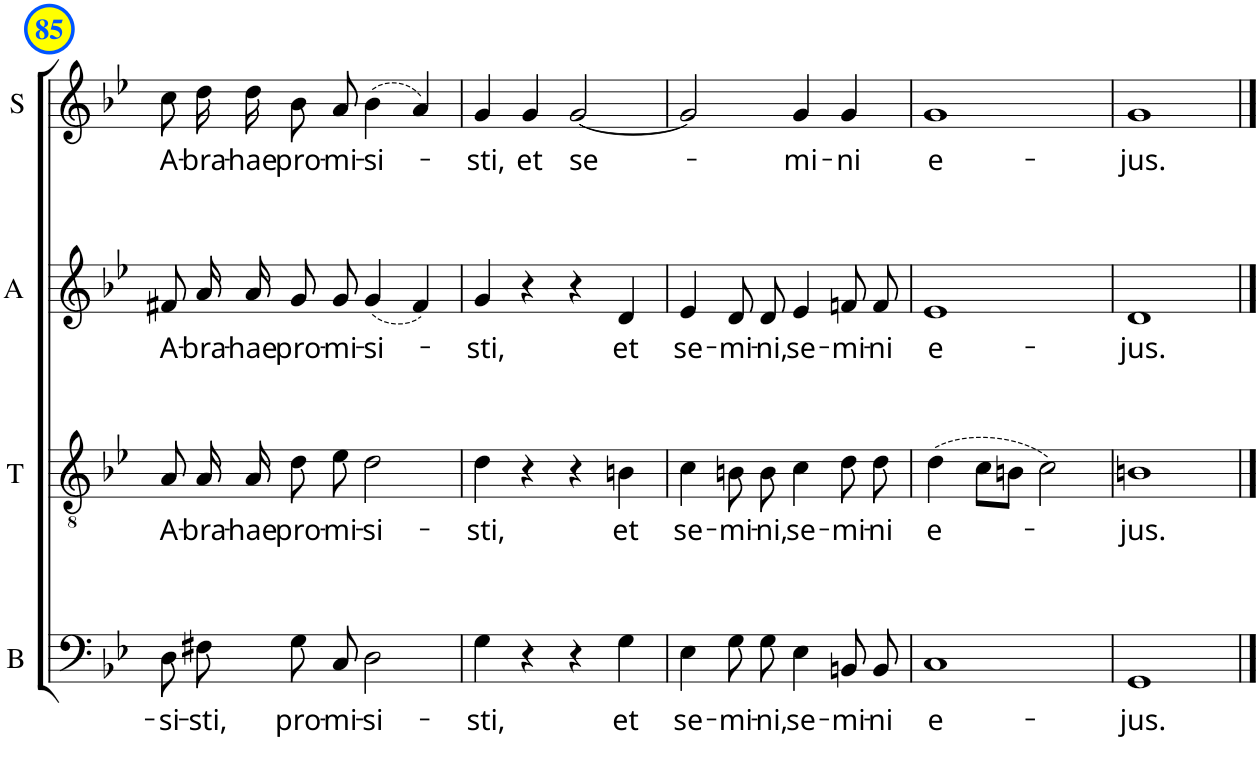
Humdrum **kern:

**kern	**text	**kern	**text	**kern	**text	**kern	**text
*part4	*part4	*part3	*part3	*part2	*part2	*part1	*part1
*staff4	*staff4	*staff3	*staff3	*staff2	*staff2	*staff1	*staff1
*I"B	*	*I"T	*	*I"A	*	*I"S	*
*I'B	*	*I'T	*	*I'A	*	*I'S	*
!!LO:PB:g=z
*clefF4	*	*clefGv2	*	*clefG2	*	*clefG2	*
*k[b-e-]	*	*k[b-e-]	*	*k[b-e-]	*	*k[b-e-]	*
*M4/4	*	*M4/4	*	*M4/4	*	*M4/4	*
*met(c)	*	*met(c)	*	*met(c)	*	*met(c)	*
=85	=85	=85	=85	=85	=85	=85	=85
!	!LO:LY:b	!	!LO:LY:b	!	!LO:LY:b	!	!LO:LY:b
8D\L	-si-	8A/	A-	8f#X/L	A-	8cc\L	A-
!	!LO:LY:b	!	!LO:LY:b	!	!LO:LY:b	!	!LO:LY:b
8F#X\J	-sti,	16A/	-bra-	16a/L	-bra-	16dd\L	-bra-
!	!	!	!LO:LY:b	!	!LO:LY:b	!	!LO:LY:b
.	.	16A/	-hae	16a/JJ	-hae	16dd\JJ	-hae
!	!LO:LY:b	!	!LO:LY:b	!	!LO:LY:b	!	!LO:LY:b
8G\L	pro-	8d\	pro-	8g/L	pro-	8b-/L	pro-
!	!LO:LY:b	!	!LO:LY:b	!	!LO:LY:b	!	!LO:LY:b
8C\J	-mi-	8e-\	-mi-	8g/J	-mi-	8a/J	-mi-
!	!LO:LY:b	!	!LO:LY:b	!	!LO:LY:b	!	!LO:LY:b
2D\	-si-	2d\	-si-	(4g/	-si-	(4b-\	-si-
.	.	.	.	4f#/)	.	4a/)	.
=86	=86	=86	=86	=86	=86	=86	=86
!	!LO:LY:b	!	!LO:LY:b	!	!LO:LY:b	!	!LO:LY:b
4G\	-sti,	4d\	-sti,	4g/	-sti,	4g'~/	-sti,
!	!	!	!	!	!	!	!LO:LY:b
4r	.	4r	.	4r	.	4g/	et
!	!	!	!	!	!	!	!LO:LY:b
4r	.	4r	.	4r	.	[2g/	se-
!	!LO:LY:b	!	!LO:LY:b	!	!LO:LY:b	!	!
4G\	et	4Bn\	et	4d/	et	.	.
=87	=87	=87	=87	=87	=87	=87	=87
!	!LO:LY:b	!	!LO:LY:b	!	!LO:LY:b	!	!
4E-\	se-	4c\	se-	4e-/	se-	2g/]	.
!	!LO:LY:b	!	!LO:LY:b	!	!LO:LY:b	!	!
8G\L	-mi-	8Bn\	-mi-	8d/L	-mi-	.	.
!	!LO:LY:b	!	!LO:LY:b	!	!LO:LY:b	!	!
8G\J	-ni,	8B\	-ni,	8d/J	-ni,	.	.
!	!LO:LY:b	!	!LO:LY:b	!	!LO:LY:b	!	!LO:LY:b
4E-\	se-	4c\	se-	4e-/	se-	4g/	-mi-
!	!LO:LY:b	!	!LO:LY:b	!	!LO:LY:b	!	!LO:LY:b
8BBn/L	-mi-	8d\	-mi-	8fn/L	-mi-	4g/	-ni
!	!LO:LY:b	!	!LO:LY:b	!	!LO:LY:b	!	!
8BB/J	-ni	8d\	-ni	8f/J	-ni	.	.
=88	=88	=88	=88	=88	=88	=88	=88
!	!LO:LY:b	!	!LO:LY:b	!	!LO:LY:b	!	!LO:LY:b
1C	e-	(>4d\	e-	1e-	e-	1g	e-
.	.	8c\L	.	.	.	.	.
.	.	8Bn\J	.	.	.	.	.
.	.	2c\)	.	.	.	.	.
=89	=89	=89	=89	=89	=89	=89	=89
!	!LO:LY:b	!	!LO:LY:b	!	!LO:LY:b	!	!LO:LY:b
1GG;<	-jus.	1Bn;<	-jus.	1d;<	-jus.	1g;<	-jus.
==	==	==	==	==	==	==	==
*-	*-	*-	*-	*-	*-	*-	*-
